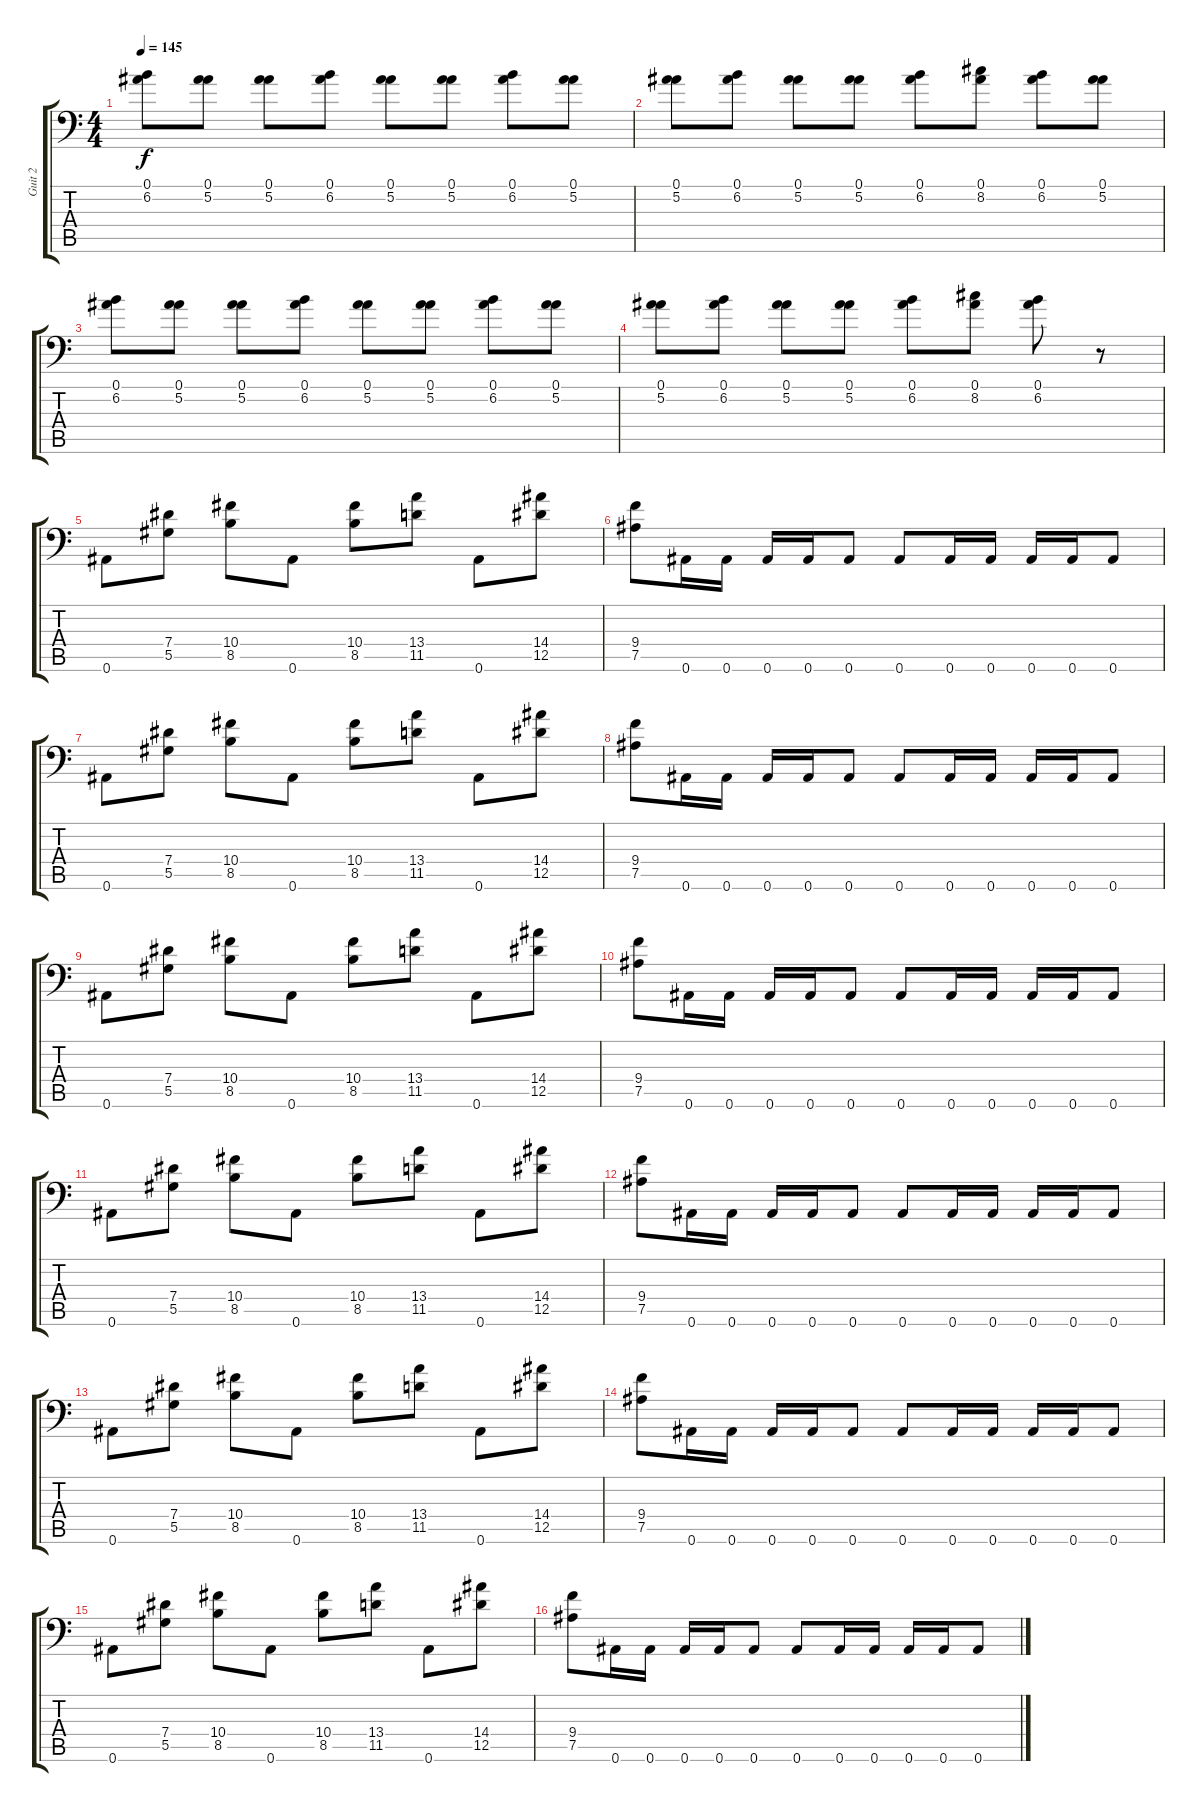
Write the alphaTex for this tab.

\track ("Guit 2" "Guit 2") {instrument distortionguitar}
\staff {score tabs}
\tuning (Bb3 F3 Db3 Ab2 Eb2 Bb1) {hide}
\ts (4 4)
\tempo 145
\clef f4
\ks c
(0.1 6.2).8{dy f} (0.1 5.2).8 (0.1 5.2).8 (0.1 6.2).8 (0.1 5.2).8 (0.1 5.2).8 (0.1 6.2).8 (0.1 5.2).8 |
(0.1 5.2).8 (0.1 6.2).8 (0.1 5.2).8 (0.1 5.2).8 (0.1 6.2).8 (0.1 8.2).8 (0.1 6.2).8 (0.1 5.2).8 |
(0.1 6.2).8 (0.1 5.2).8 (0.1 5.2).8 (0.1 6.2).8 (0.1 5.2).8 (0.1 5.2).8 (0.1 6.2).8 (0.1 5.2).8 |
(0.1 5.2).8 (0.1 6.2).8 (0.1 5.2).8 (0.1 5.2).8 (0.1 6.2).8 (0.1 8.2).8 (0.1 6.2).8 r.8 |
0.6.8 (7.4 5.5).8 (10.4 8.5).8 0.6.8 (10.4 8.5).8 (13.4 11.5).8 0.6.8 (14.4 12.5).8 |
(9.4 7.5).8 0.6.16 0.6.16 0.6.16 0.6.16 0.6.8 0.6.8 0.6.16 0.6.16 0.6.16 0.6.16 0.6.8 |
0.6.8 (7.4 5.5).8 (10.4 8.5).8 0.6.8 (10.4 8.5).8 (13.4 11.5).8 0.6.8 (14.4 12.5).8 |
(9.4 7.5).8 0.6.16 0.6.16 0.6.16 0.6.16 0.6.8 0.6.8 0.6.16 0.6.16 0.6.16 0.6.16 0.6.8 |
0.6.8 (7.4 5.5).8 (10.4 8.5).8 0.6.8 (10.4 8.5).8 (13.4 11.5).8 0.6.8 (14.4 12.5).8 |
(9.4 7.5).8 0.6.16 0.6.16 0.6.16 0.6.16 0.6.8 0.6.8 0.6.16 0.6.16 0.6.16 0.6.16 0.6.8 |
0.6.8 (7.4 5.5).8 (10.4 8.5).8 0.6.8 (10.4 8.5).8 (13.4 11.5).8 0.6.8 (14.4 12.5).8 |
(9.4 7.5).8 0.6.16 0.6.16 0.6.16 0.6.16 0.6.8 0.6.8 0.6.16 0.6.16 0.6.16 0.6.16 0.6.8 |
0.6.8 (7.4 5.5).8 (10.4 8.5).8 0.6.8 (10.4 8.5).8 (13.4 11.5).8 0.6.8 (14.4 12.5).8 |
(9.4 7.5).8 0.6.16 0.6.16 0.6.16 0.6.16 0.6.8 0.6.8 0.6.16 0.6.16 0.6.16 0.6.16 0.6.8 |
0.6.8 (7.4 5.5).8 (10.4 8.5).8 0.6.8 (10.4 8.5).8 (13.4 11.5).8 0.6.8 (14.4 12.5).8 |
(9.4 7.5).8 0.6.16 0.6.16 0.6.16 0.6.16 0.6.8 0.6.8 0.6.16 0.6.16 0.6.16 0.6.16 0.6.8
